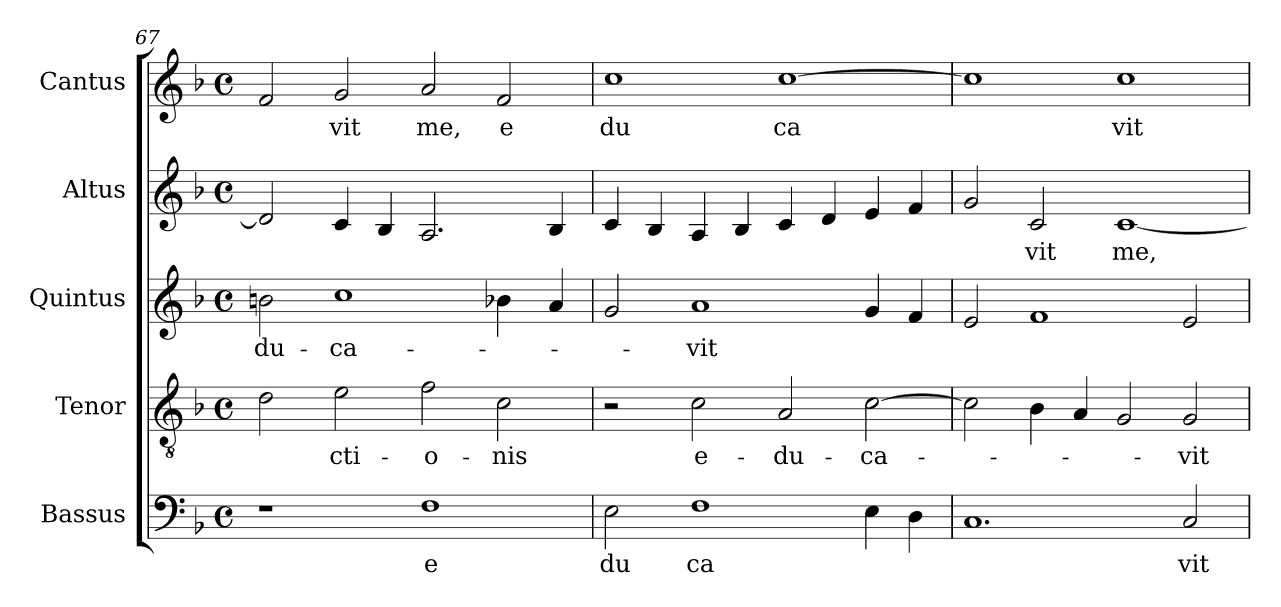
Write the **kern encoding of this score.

**kern	**text	**kern	**text	**kern	**text	**kern	**text	**kern	**text
*part5	*part5	*part4	*part4	*part3	*part3	*part2	*part2	*part1	*part1
*staff5	*staff5	*staff4	*staff4	*staff3	*staff3	*staff2	*staff2	*staff1	*staff1
*I"Bassus	*	*I"Tenor	*	*I"Quintus	*	*I"Altus	*	*I"Cantus	*
!!LO:LB:g=z
*clefF4	*	*clefGv2	*	*clefG2	*	*clefG2	*	*clefG2	*
*k[b-]	*	*k[b-]	*	*k[b-]	*	*k[b-]	*	*k[b-]	*
*F:	*	*F:	*	*F:	*	*F:	*	*F:	*
*M4/4	*	*M4/4	*	*M4/4	*	*M4/4	*	*M4/4	*
*met(c)	*	*met(c)	*	*met(c)	*	*met(c)	*	*met(c)	*
=67	=67	=67	=67	=67	=67	=67	=67	=67	=67
!	!	!	!	!	!LO:LY:b:cj	!	!	!	!
*	*	*^	*	*	*	*	*	*^	*
1r	.	2d\	32ryy	.	2bn\	-du-	2d/]	.	2f/	32ryy	.
.	.	.	1ryy	.	.	.	.	.	.	1ryy	.
!	!	!	!	!LO:LY:b:cj	!	!LO:LY:b:cj	!	!	!	!	!LO:LY:b:cj
.	.	2e\	.	cti-	1cc	-ca-	4c/	.	2g/	.	vit
.	.	.	.	.	.	.	4B-/	.	.	.	.
!	!LO:LY:b:cj	!	!	!LO:LY:b:cj	!	!	!	!	!	!	!LO:LY:b:cj
1F	e	2f\	.	-o-	.	.	2.A/	.	2a/	.	me,
.	.	.	2ryy	.	.	.	.	.	.	2ryy	.
!	!	!	!	!LO:LY:b:cj	!	!	!	!	!	!	!LO:LY:b:cj
.	.	2c\	.	-nis	4b-X\	.	.	.	2f/	.	e
.	.	.	4...ryy	.	.	.	.	.	.	4...ryy	.
.	.	.	.	.	4a/	.	4B-/	.	.	.	.
=68	=68	=68	=68	=68	=68	=68	=68	=68	=68	=68	=68
!	!LO:LY:b:cj	!	!	!	!	!	!	!	!	!	!LO:LY:b:cj
*	*	*v	*v	*	*	*	*	*	*v	*v	*
2E\	du	2r	.	2g/	.	4c/	.	1cc	du
.	.	.	.	.	.	4B-/	.	.	.
!	!LO:LY:b:cj	!	!LO:LY:b:cj	!	!LO:LY:b:cj	!	!	!	!
1F	ca	2c\	e-	1a	-vit	4A/	.	.	.
.	.	.	.	.	.	4B-/	.	.	.
!	!	!	!LO:LY:b:cj	!	!	!	!	!	!LO:LY:b:cj
.	.	2A/	-du-	.	.	4c/	.	[>1cc	ca
.	.	.	.	.	.	4d/	.	.	.
!	!	!	!LO:LY:b:cj	!	!	!	!	!	!
4E\	.	[>2c\	-ca-	4g/	.	4e/	.	.	.
4D\	.	.	.	4f/	.	4f/	.	.	.
=69	=69	=69	=69	=69	=69	=69	=69	=69	=69
1.C	.	2c\]	.	2e/	.	2g/	.	1cc]	.
!	!	!	!	!	!	!	!LO:LY:b:cj	!	!
.	.	4B-\	.	1f	.	2c/	vit	.	.
.	.	4A/	.	.	.	.	.	.	.
!	!	!	!	!	!	!	!LO:LY:b:cj	!	!LO:LY:b:cj
.	.	2G/	.	.	.	[<1c	me,	1cc	vit
!	!LO:LY:b:cj	!	!LO:LY:b:cj	!	!	!	!	!	!
2C/	vit	2G/	-vit	2e/	.	.	.	.	.
=	=	=	=	=	=	=	=	=	=
*-	*-	*-	*-	*-	*-	*-	*-	*-	*-
